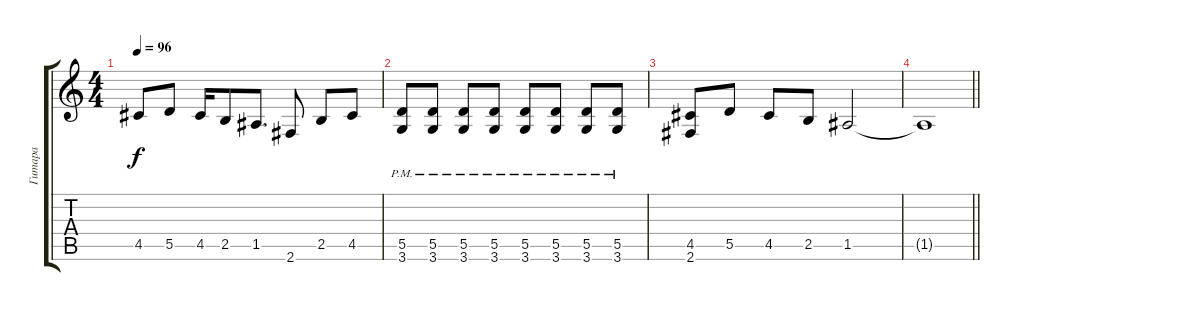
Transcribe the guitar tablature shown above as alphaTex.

\track ("Гитара" "Гитара") {instrument distortionguitar}
\staff {score tabs}
\tuning (E4 B3 G3 D3 A2 E2) {hide}
\ts (4 4)
\tempo 96
\clef g2
\ks c
4.5.8{dy f} 5.5.8 4.5.16 2.5.8 1.5.8{d} 2.6.8 2.5.8 4.5.8 |
(5.5{pm} 3.6{pm}).8 (5.5{pm} 3.6{pm}).8 (5.5{pm} 3.6{pm}).8 (5.5{pm} 3.6{pm}).8 (5.5{pm} 3.6{pm}).8 (5.5{pm} 3.6{pm}).8 (5.5{pm} 3.6{pm}).8 (5.5{pm} 3.6{pm}).8 |
(4.5 2.6).8 5.5.8 4.5.8 2.5.8 1.5.2 |
\barLineRight lightlight
1.5{t}.1
